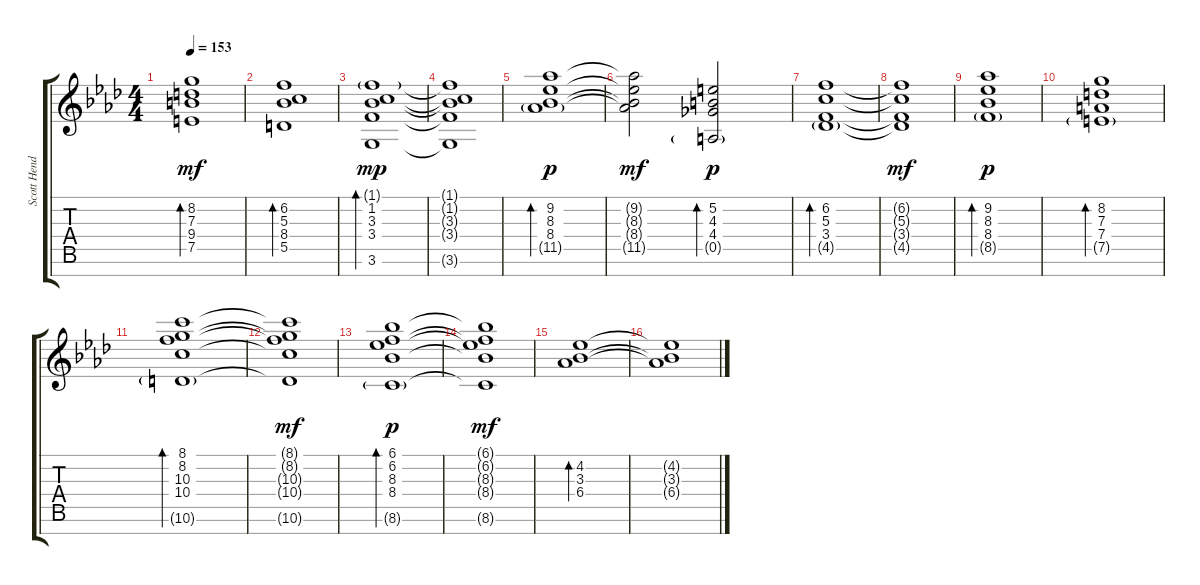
\track ("Scott Henderson - 7-string Clean Gtr." "Scott Hend") {instrument electricguitarjazz}
\staff {score tabs}
\tuning (E4 B3 G3 D3 A2 E2 B1) {hide}
\ts (4 4)
\tempo 153
\clef g2
\ks ab
(8.2 7.3 9.4 7.5).1{bd 30 dy mf} |
(6.2 5.3 8.4 5.5).1{bd 30} |
(1.1{g} 1.2 3.3 3.4 3.6).1{bd 30 dy mp} |
(1.1{t} 1.2{t} 3.3{t} 3.4{t} 3.6{t}).1 |
(9.2 8.3 8.4 11.5{g}).1{bd 30 dy p} |
(9.2{t} 8.3{t} 8.4{t} 11.5{t}).2{dy mf} (5.2 4.3 4.4 0.5{g}).2{bd 30 dy p} |
(6.2 5.3 3.4 4.5{g}).1{bd 30} |
(6.2{t} 5.3{t} 3.4{t} 4.5{t}).1{dy mf} |
(9.2 8.3 8.4 8.5{g}).1{bd 30 dy p} |
(8.2 7.3 7.4 7.5{g}).1{bd 30} |
(8.1 8.2 10.3 10.4 10.6{g}).1{bd 30} |
(8.1{t} 8.2{t} 10.3{t} 10.4{t} 10.6{t}).1{dy mf} |
(6.1 6.2 8.3 8.4 8.6{g}).1{bd 30 dy p} |
(6.1{t} 6.2{t} 8.3{t} 8.4{t} 8.6{t}).1{dy mf} |
(4.2 3.3 6.4).1{bd 30} |
(4.2{t} 3.3{t} 6.4{t}).1
